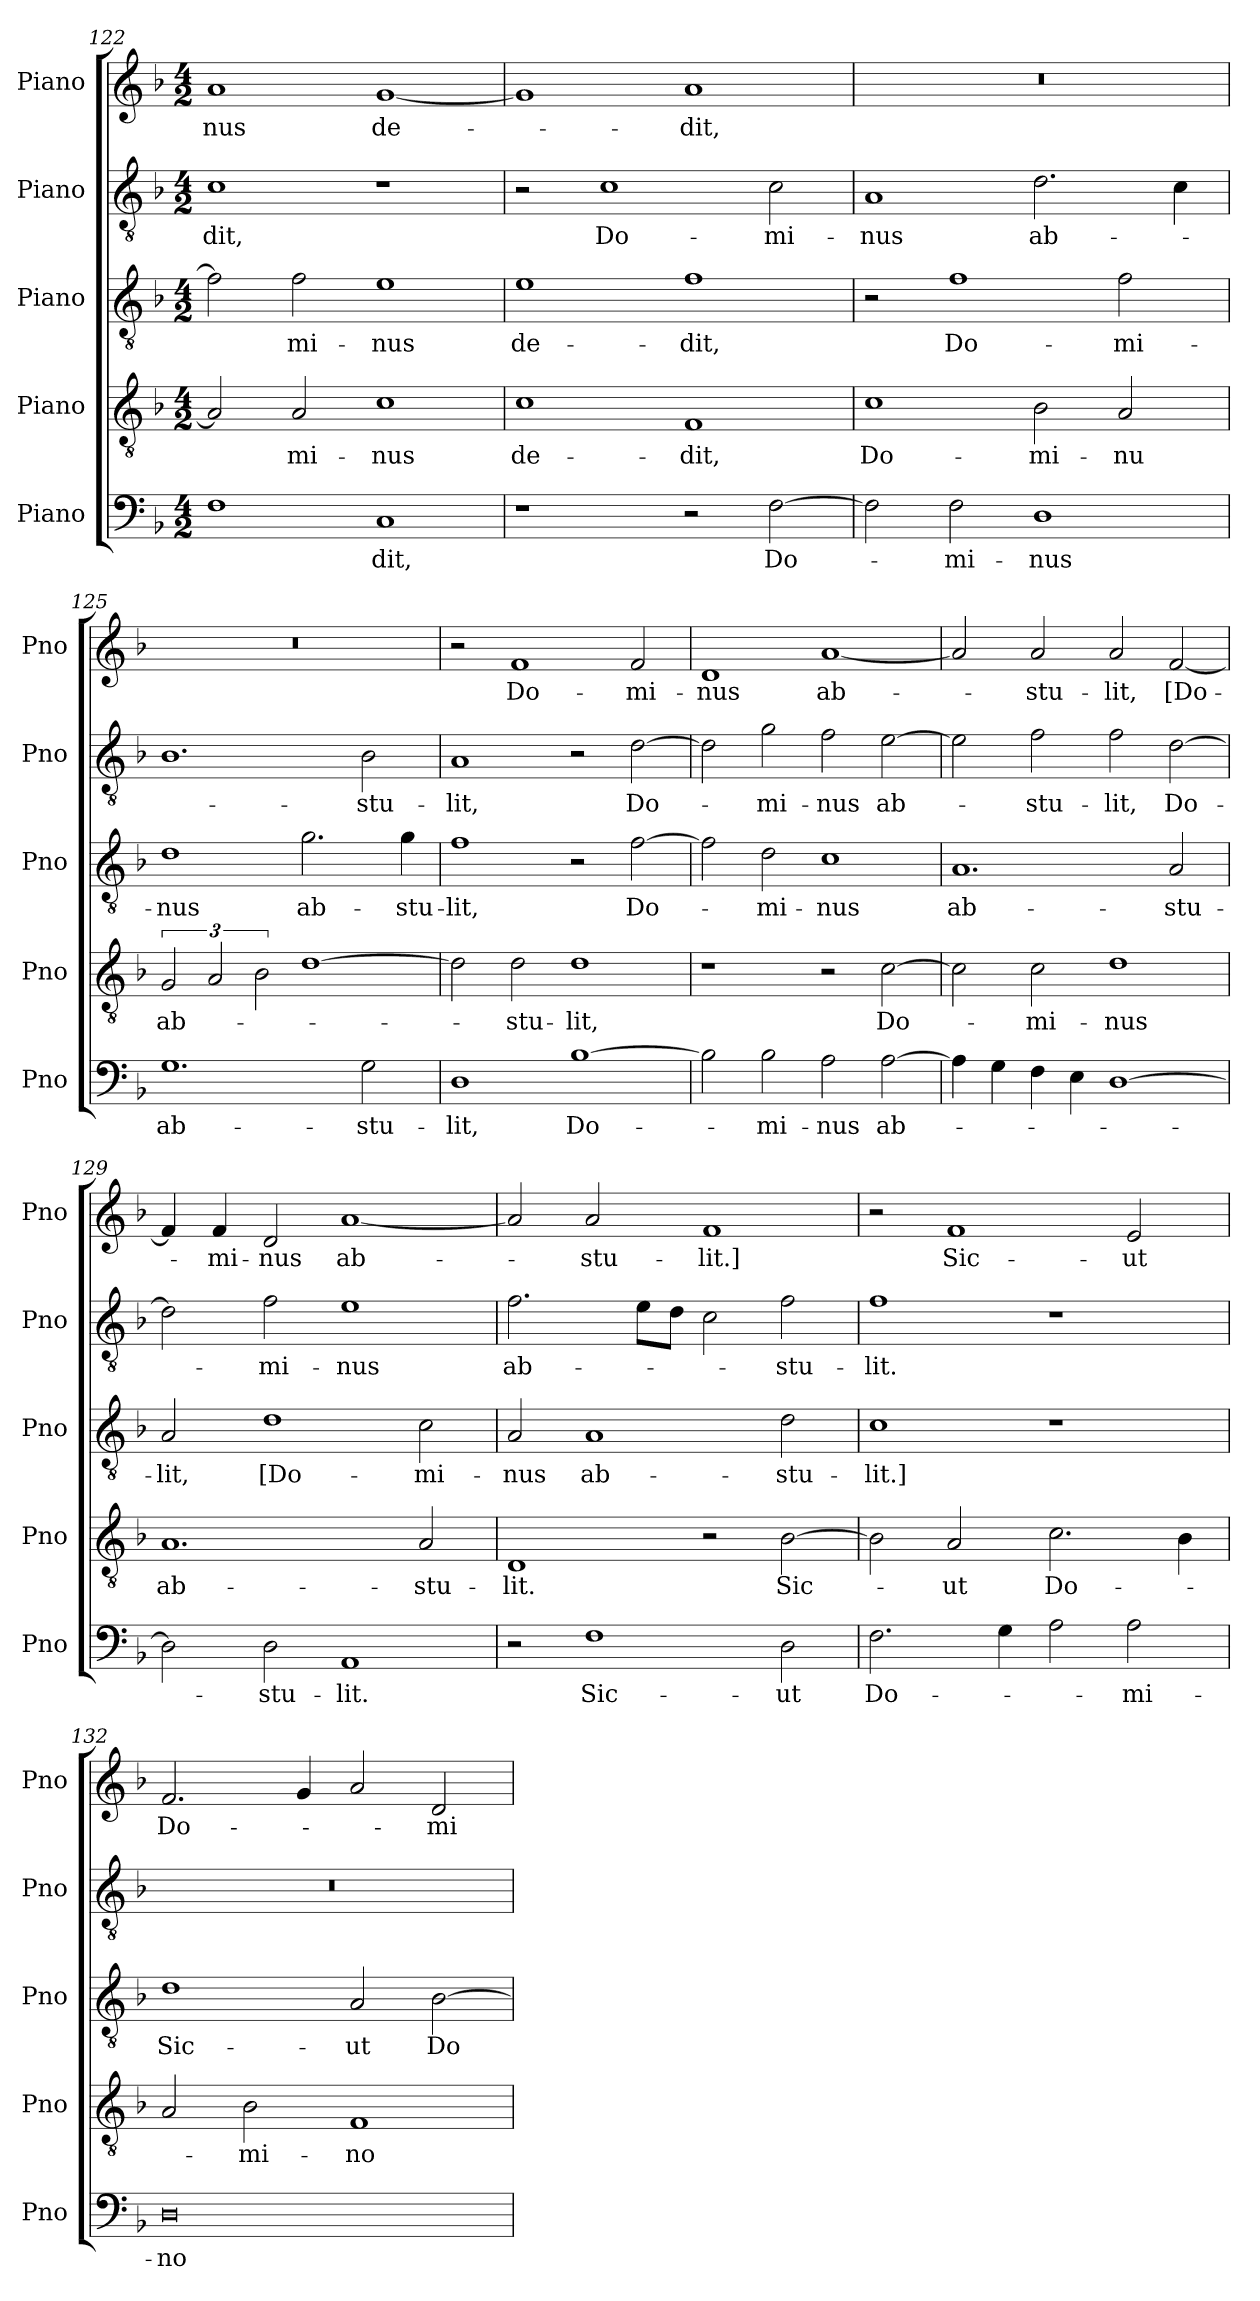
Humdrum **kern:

**kern	**text	**kern	**text	**kern	**text	**kern	**text	**kern	**text
*part5	*part5	*part4	*part4	*part3	*part3	*part2	*part2	*part1	*part1
*staff5	*staff5	*staff4	*staff4	*staff3	*staff3	*staff2	*staff2	*staff1	*staff1
*I"Piano	*	*I"Piano	*	*I"Piano	*	*I"Piano	*	*I"Piano	*
*I'Pno	*	*I'Pno	*	*I'Pno	*	*I'Pno	*	*I'Pno	*
*clefF4	*	*clefGv2	*	*clefGv2	*	*clefGv2	*	*clefG2	*
*k[b-]	*	*k[b-]	*	*k[b-]	*	*k[b-]	*	*k[b-]	*
*M4/2	*	*M4/2	*	*M4/2	*	*M4/2	*	*M4/2	*
=122	=122	=122	=122	=122	=122	=122	=122	=122	=122
1F	.	2A/]	.	2f\]	.	1c	-dit,	1a	-nus
.	.	2A/	-mi-	2f\	-mi-	.	.	.	.
1C	-dit,	1c	-nus	1e	-nus	1r	.	[1g	de­-
=123	=123	=123	=123	=123	=123	=123	=123	=123	=123
1r	.	1c	de-	1e	de-	2r	.	1g]	.
.	.	.	.	.	.	1c	Do-	.	.
2r	.	1F	-dit,	1f	-dit,	.	.	1a	-dit,
[2F\	Do­-	.	.	.	.	2c\	-mi­-	.	.
=124	=124	=124	=124	=124	=124	=124	=124	=124	=124
2F\]	.	1c	Do-	2r	.	1A	-nus	0r	.
2F\	-mi-	.	.	1f	Do­-	.	.	.	.
1D	-nus	2B-\	-mi-	.	.	2.d\	ab­-	.	.
.	.	2A/	-nu	2f\	-mi­-	.	.	.	.
.	.	.	.	.	.	4c\	.	.	.
!!LO:PB:g=z
=125	=125	=125	=125	=125	=125	=125	=125	=125	=125
1.G	ab­-	3G/	ab­-	1d	-nus	1.B-	.	0r	.
.	.	3A/	.	.	.	.	.	.	.
.	.	3B-\	.	.	.	.	.	.	.
.	.	[1d	.	2.g\	ab-	.	.	.	.
2G\	-stu­-	.	.	.	.	2B-\	-stu­-	.	.
.	.	.	.	4g\	-stu­-	.	.	.	.
=126	=126	=126	=126	=126	=126	=126	=126	=126	=126
1D	-lit,	2d\]	.	1f	-lit,	1A	-lit,	2r	.
.	.	2d\	-stu-	.	.	.	.	1f	Do-
[1B-	Do-	1d	-lit,	2r	.	2r	.	.	.
.	.	.	.	[2f\	Do-	[2d\	Do-	2f/	-mi­-
=127	=127	=127	=127	=127	=127	=127	=127	=127	=127
2B-\]	.	1r	.	2f\]	.	2d\]	.	1d	-nus
2B-\	-mi­-	.	.	2d\	-mi-	2g\	-mi­-	.	.
2A\	-nus	2r	.	1c	-nus	2f\	-nus	[1a	ab-
[2A\	ab-	[2c\	Do­-	.	.	[2e\	ab-	.	.
=128	=128	=128	=128	=128	=128	=128	=128	=128	=128
4A\]	.	2c\]	.	1.A	ab-	2e\]	.	2a/]	.
4G\	.	.	.	.	.	.	.	.	.
4F\	.	2c\	-mi­-	.	.	2f\	-stu­-	2a/	-stu­-
4E\	.	.	.	.	.	.	.	.	.
[1D	.	1d	-nus	.	.	2f\	-lit,	2a/	-lit,
.	.	.	.	2A/	-stu­-	[2d\	Do­-	[2f/	[Do-
=129	=129	=129	=129	=129	=129	=129	=129	=129	=129
2D\]	.	1.A	ab­-	2A/	-lit,	2d\]	.	4f/]	.
.	.	.	.	.	.	.	.	4f/	-mi-
2D\	-stu­-	.	.	1d	[Do-	2f\	-mi­-	2d/	-nus
1AA	-lit.	.	.	.	.	1e	-nus	[1a	ab­-
.	.	2A/	-stu-	2c\	-mi­-	.	.	.	.
=130	=130	=130	=130	=130	=130	=130	=130	=130	=130
2r	.	1D	-lit.	2A/	-nus	2.f\	ab-	2a/]	.
1F	Sic­-	.	.	1A	ab-	.	.	2a/	-stu­-
.	.	.	.	.	.	8e\L	.	.	.
.	.	.	.	.	.	8d\J	.	.	.
.	.	2r	.	.	.	2c\	.	1f	-lit.]
2D\	-ut	[2B-\	Sic­-	2d\	-stu-	2f\	-stu­-	.	.
=131	=131	=131	=131	=131	=131	=131	=131	=131	=131
2.F\	Do-	2B-\]	.	1c	-lit.]	1f	-lit.	2r	.
.	.	2A/	-ut	.	.	.	.	1f	Sic-
4G\	.	.	.	.	.	.	.	.	.
2A\	.	2.c\	Do-	1r	.	1r	.	.	.
2A\	-mi­-	.	.	.	.	.	.	2e/	-ut
.	.	4B-\	.	.	.	.	.	.	.
!!LO:LB:g=z
=132	=132	=132	=132	=132	=132	=132	=132	=132	=132
0D	-no	2A/	.	1d	Sic-	0r	.	2.f/	Do-
.	.	2B-\	-mi-	.	.	.	.	.	.
.	.	.	.	.	.	.	.	4g/	.
.	.	1F	-no	2A/	-ut	.	.	2a/	.
.	.	.	.	[2B-\	Do­-	.	.	2d/	-mi-
=	=	=	=	=	=	=	=	=	=
*-	*-	*-	*-	*-	*-	*-	*-	*-	*-
